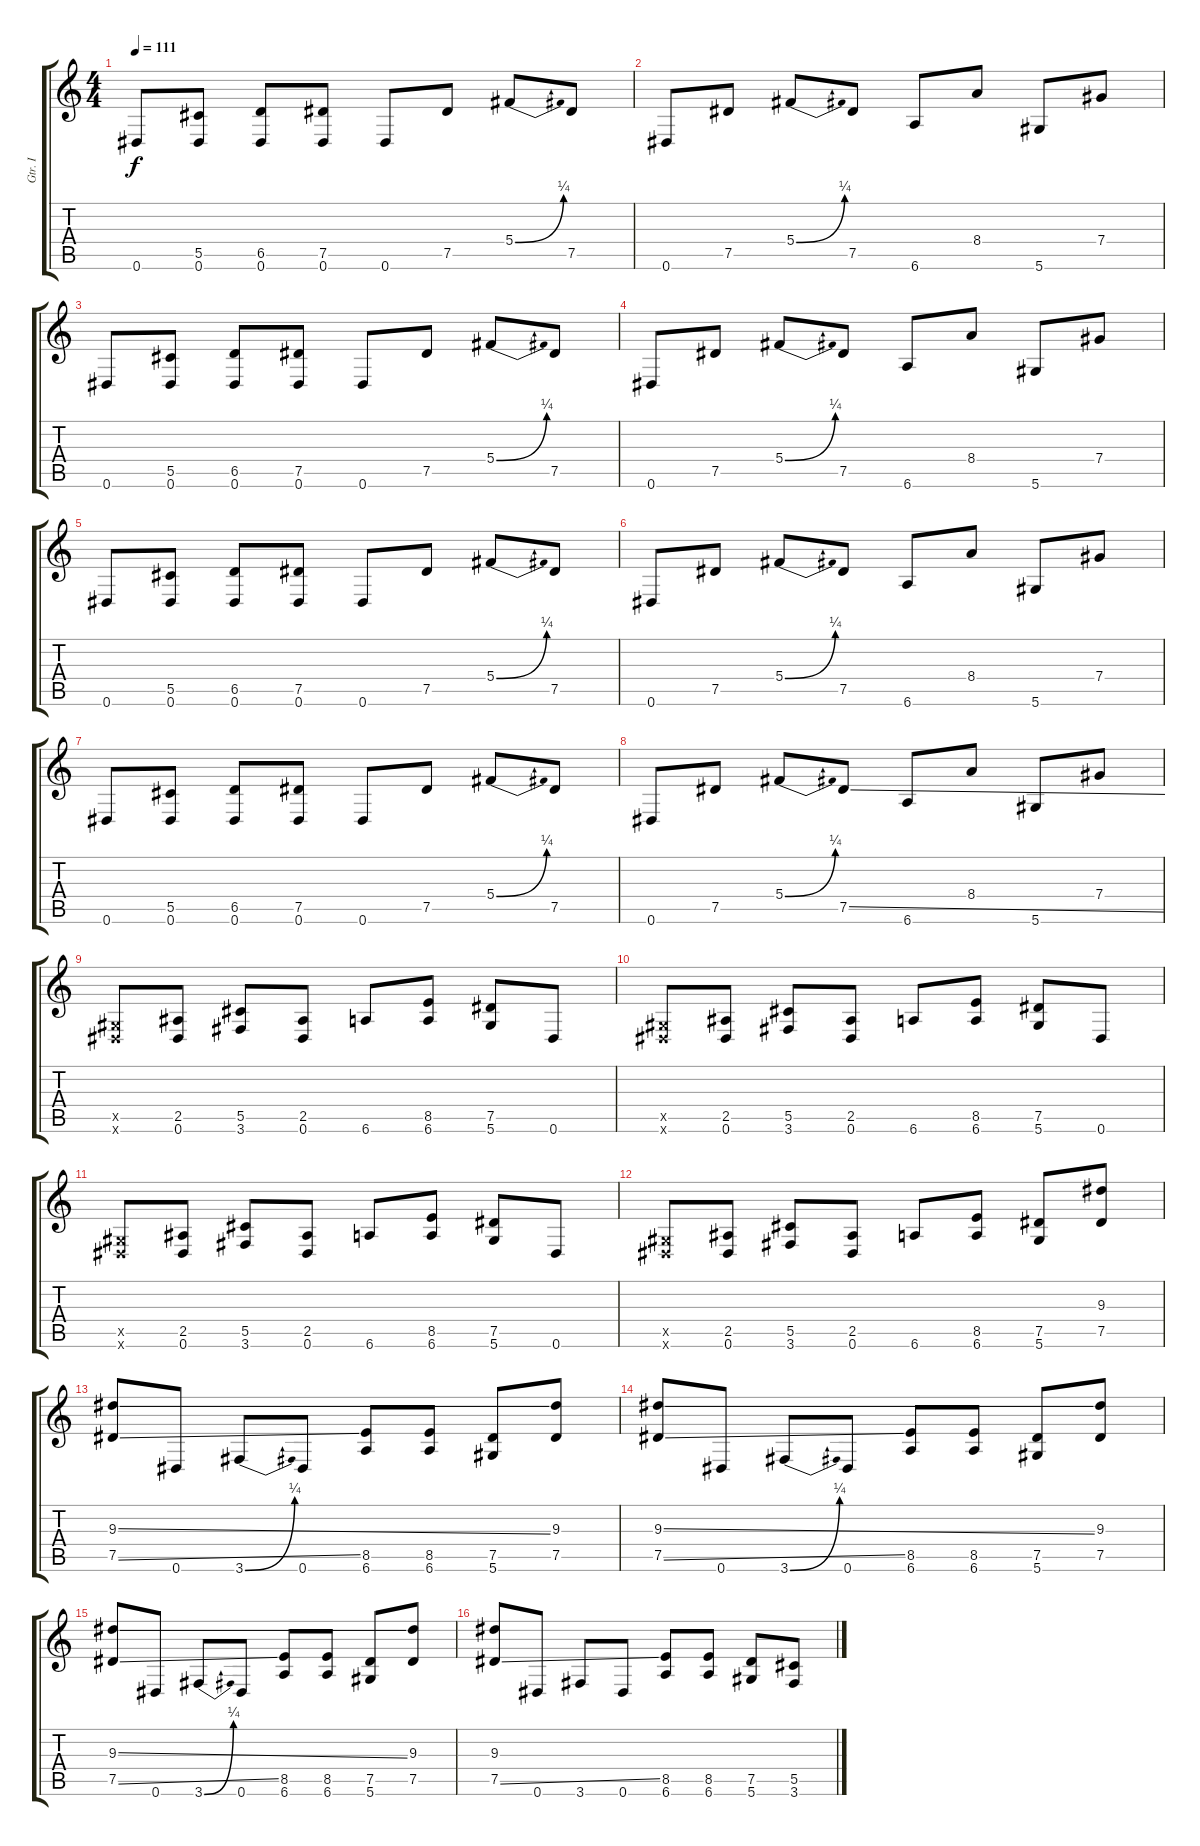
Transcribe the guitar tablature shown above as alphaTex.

\track ("Gtr. I" "Gtr. I") {instrument distortionguitar}
\staff {score tabs}
\tuning (Eb4 Bb3 Gb3 Db3 Ab2 Eb2) {hide}
\ts (4 4)
\tempo 111
\clef g2
\ks c
0.6.8{dy f} (5.5 0.6).8 (6.5 0.6).8 (7.5 0.6).8 0.6.8 7.5.8 5.4{be (bend 0 0 60 1)}.8 7.5.8 |
0.6.8 7.5.8 5.4{be (bend 0 0 60 1)}.8 7.5.8 6.6.8 8.4.8 5.6.8 7.4.8 |
0.6.8 (5.5 0.6).8 (6.5 0.6).8 (7.5 0.6).8 0.6.8 7.5.8 5.4{be (bend 0 0 60 1)}.8 7.5.8 |
0.6.8 7.5.8 5.4{be (bend 0 0 60 1)}.8 7.5.8 6.6.8 8.4.8 5.6.8 7.4.8 |
0.6.8 (5.5 0.6).8 (6.5 0.6).8 (7.5 0.6).8 0.6.8 7.5.8 5.4{be (bend 0 0 60 1)}.8 7.5.8 |
0.6.8 7.5.8 5.4{be (bend 0 0 60 1)}.8 7.5.8 6.6.8 8.4.8 5.6.8 7.4.8 |
0.6.8 (5.5 0.6).8 (6.5 0.6).8 (7.5 0.6).8 0.6.8 7.5.8 5.4{be (bend 0 0 60 1)}.8 7.5.8 |
0.6.8 7.5.8 5.4{be (bend 0 0 60 1)}.8 7.5{ss}.8 6.6.8 8.4.8 5.6.8 7.4.8 |
(0.5{x} 0.6{x}).8 (2.5 0.6).8 (5.5 3.6).8 (2.5 0.6).8 6.6.8 (8.5 6.6).8 (7.5 5.6).8 0.6.8 |
(0.5{x} 0.6{x}).8 (2.5 0.6).8 (5.5 3.6).8 (2.5 0.6).8 6.6.8 (8.5 6.6).8 (7.5 5.6).8 0.6.8 |
(0.5{x} 0.6{x}).8 (2.5 0.6).8 (5.5 3.6).8 (2.5 0.6).8 6.6.8 (8.5 6.6).8 (7.5 5.6).8 0.6.8 |
(0.5{x} 0.6{x}).8 (2.5 0.6).8 (5.5 3.6).8 (2.5 0.6).8 6.6.8 (8.5 6.6).8 (7.5 5.6).8 (9.3 7.5).8 |
(9.3{ss} 7.5{ss}).8 0.6.8 3.6{be (bend 0 0 60 1)}.8 0.6.8 (8.5 6.6).8 (8.5 6.6).8 (7.5 5.6).8 (9.3 7.5).8 |
(9.3{ss} 7.5{ss}).8 0.6.8 3.6{be (bend 0 0 60 1)}.8 0.6.8 (8.5 6.6).8 (8.5 6.6).8 (7.5 5.6).8 (9.3 7.5).8 |
(9.3{ss} 7.5{ss}).8 0.6.8 3.6{be (bend 0 0 60 1)}.8 0.6.8 (8.5 6.6).8 (8.5 6.6).8 (7.5 5.6).8 (9.3 7.5).8 |
(9.3 7.5{ss}).8 0.6.8 3.6.8 0.6.8 (8.5 6.6).8 (8.5 6.6).8 (7.5 5.6).8 (5.5 3.6).8
